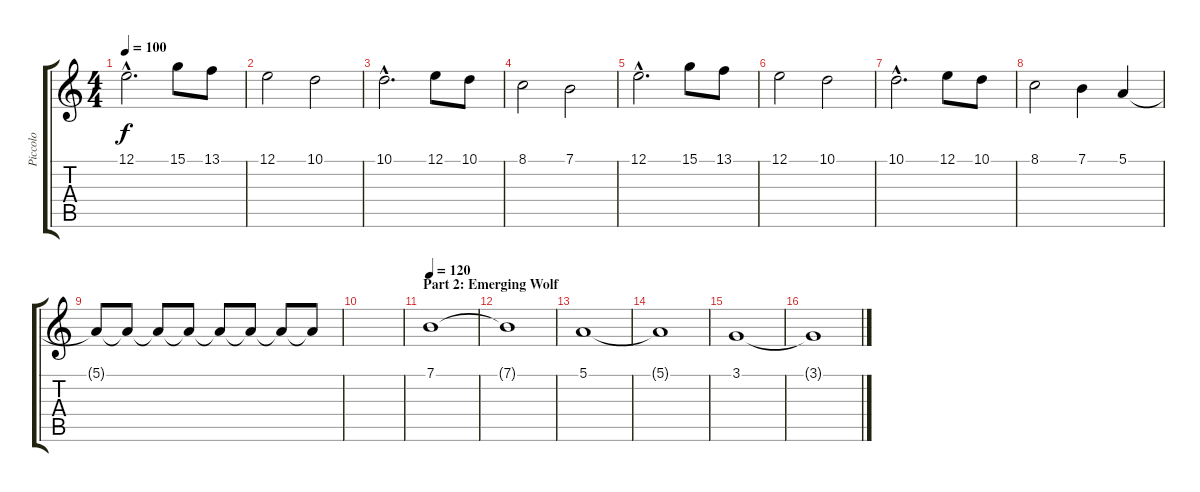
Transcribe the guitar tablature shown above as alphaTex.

\track ("Piccolo" "Piccolo") {instrument piccolo}
\staff {score tabs}
\tuning (E4 B3 G3 D3 A2 E2) {hide}
\ts (4 4)
\tempo 100
\clef g2
\ks c
12.1{hac}.2{d dy f} 15.1.8 13.1.8 |
12.1.2 10.1.2 |
10.1{hac}.2{d} 12.1.8 10.1.8 |
8.1.2 7.1.2 |
12.1{hac}.2{d} 15.1.8 13.1.8 |
12.1.2 10.1.2 |
10.1{hac}.2{d} 12.1.8 10.1.8 |
8.1.2 7.1.4 5.1.4{volume 2} |
5.1{t}.8 5.1{t}.8 5.1{t}.8 5.1{t}.8 5.1{t}.8 5.1{t}.8 5.1{t}.8 5.1{t}.8 |
|
\section ("" "Part 2: Emerging Wolf")
\tempo 120
7.1.1{volume 16} |
7.1{t}.1 |
5.1.1 |
5.1{t}.1 |
3.1.1 |
3.1{t}.1
